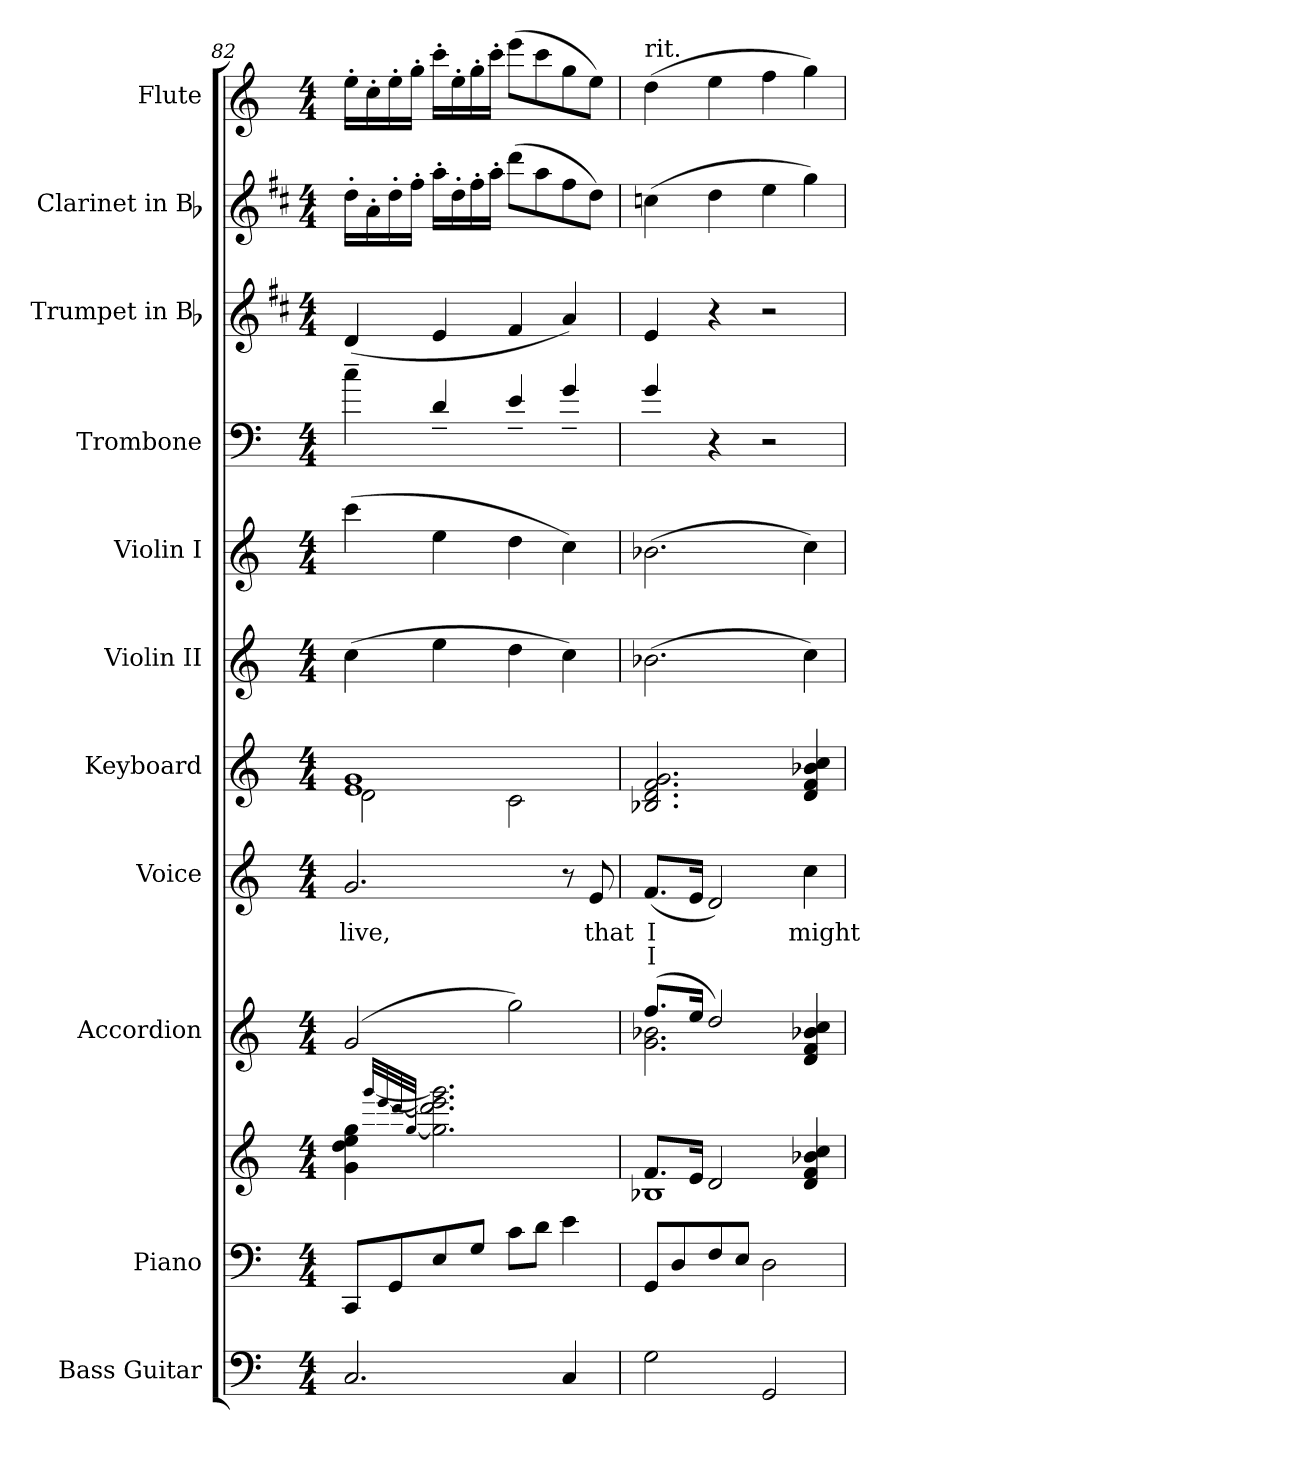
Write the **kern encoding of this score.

**kern	**kern	**kern	**kern	**kern	**text	**text	**kern	**kern	**kern	**kern	**kern	**kern	**kern
*part11	*part10	*part10	*part9	*part8	*part8	*part8	*part7	*part6	*part5	*part4	*part3	*part2	*part1
*staff12	*staff11	*staff10	*staff9	*staff8	*staff8	*staff8	*staff7	*staff6	*staff5	*staff4	*staff3	*staff2	*staff1
*I"Bass Guitar	*I"Piano	*	*I"Accordion	*I"Voice	*	*	*I"Keyboard	*I"Violin II	*I"Violin I	*I"Trombone	*I"Trumpet in Bb	*I"Clarinet in Bb	*I"Flute
*I'Bass	*I'Pno.	*	*I'Accord.	*I'Voice	*	*	*I'Kbd.	*I'Vln. II	*I'Vln. I	*I'Tbn.	*I'Tpt.	*I'Cl.	*I'Fl.
*clefF4	*clefF4	*clefG2	*clefG2	*clefG2	*	*	*clefG2	*clefG2	*clefG2	*clefF4	*clefG2	*clefG2	*clefG2
*ITrd7c12	*	*	*	*	*	*	*	*	*	*ITrd8c14	*ITrd1c2	*ITrd1c2	*
*k[]	*k[]	*k[]	*k[]	*k[]	*	*	*k[]	*k[]	*k[]	*k[]	*k[]	*k[]	*k[]
*C:	*C:	*C:	*C:	*C:	*	*	*C:	*C:	*C:	*C:	*C:	*C:	*C:
*M4/4	*M4/4	*M4/4	*M4/4	*M4/4	*	*	*M4/4	*M4/4	*M4/4	*M4/4	*M4/4	*M4/4	*M4/4
=82	=82	=82	=82	=82	=82	=82	=82	=82	=82	=82	=82	=82	=82
!	!	!	!	!	!LO:LY:b:color=#000000	!	!	!	!	!	!	!	!
*	*	*	*	*	*	*	*^	*	*	*	*	*	*
2.CCi/	8CCi/L	4gi\ 4ddi 4eei 4ggi	(2gi/	2.gi/	live,	.	1ei 1gi	2di\	(4cci\	(4ccci\	4c~i\	(4ci/	16cc'i\LL	16ee'i\LL
.	.	.	.	.	.	.	.	.	.	.	.	.	16g'i\	16cc'i\
.	8GGi/	.	.	.	.	.	.	.	.	.	.	.	16cc'i\	16ee'i\
.	.	.	.	.	.	.	.	.	.	.	.	.	16ee'i\JJ	16gg'i\JJ
.	.	[<32qgggi/LLL	.	.	.	.	.	.	.	.	.	.	.	.
.	.	[<32qeeei/	.	.	.	.	.	.	.	.	.	.	.	.
.	.	[<32qdddi/	.	.	.	.	.	.	.	.	.	.	.	.
.	.	[<32qggi/JJJ	.	.	.	.	.	.	.	.	.	.	.	.
.	8Ei/	2.ggi\] 2.dddi] 2.eeei] 2.gggi]	.	.	.	.	.	.	4eei\	4eei\	4D~i/	4di/	16gg'i\LL	16ccc'i\LL
.	.	.	.	.	.	.	.	.	.	.	.	.	16cc'i\	16ee'i\
.	8Gi/J	.	.	.	.	.	.	.	.	.	.	.	16ee'i\	16gg'i\
.	.	.	.	.	.	.	.	.	.	.	.	.	16gg'i\JJ	16ccc'i\JJ
.	8ci\L	.	2ggi\)	.	.	.	.	2ci\	4ddi\	4ddi\	4E~i/	4ei/	(8ccci\L	(8eeei\L
.	8di\J	.	.	.	.	.	.	.	.	.	.	.	8ggi\	8ccci\
4CCi/	4ei\	.	.	8r	.	.	.	.	4cci\)	4cci\)	4G~i/	4gi/)	8eei\	8ggi\
!	!	!	!	!	!LO:LY:b:color=#000000	!	!	!	!	!	!	!	!	!
.	.	.	.	8ei/	that	.	.	.	.	.	.	.	8cci\J)	8eei\J)
*	*	*	*	*	*	*	*v	*v	*	*	*	*	*	*
=83	=83	=83	=83	=83	=83	=83	=83	=83	=83	=83	=83	=83	=83
*	*	*^	*^	*	*	*	*	*	*	*	*	*	*
!	!	!	!	!	!	!	!	!	!	!	!	!	!	!	!LO:TX:t=rit.
!	!	!	!	!	!	!	!LO:LY:b:color=#000000	!LO:LY:b:color=#000000	!	!	!	!	!	!	!
2GGi\	8GGi/L	8.fi/L	1B-Xi	(8.ffi/L	2.gi\ 2.b-Xi	(8.fi/L	I	I	2.B-Xi/ 2.di 2.fi 2.gi	(2.b-Xi\	(2.b-Xi\	4Gi/	4di/	(4b-Xi\	(4ddi\
.	8Di/	.	.	.	.	.	.	.	.	.	.	.	.	.	.
.	.	16ei/Jk	.	16eei/Jk	.	16ei/Jk	.	.	.	.	.	.	.	.	.
.	8Fi/	2di/	.	2ddi/)	.	2di/)	.	.	.	.	.	4r	4r	4cci\	4eei\
.	8Ei/J	.	.	.	.	.	.	.	.	.	.	.	.	.	.
2GGGi/	2Di\	.	.	.	.	.	.	.	.	.	.	2r	2r	4ddi\	4ffi\
!	!	!	!	!	!	!	!LO:LY:b:color=#000000	!	!	!	!	!	!	!	!
.	.	4di/ 4fi 4b-Xi 4cci	.	4di/ 4fi 4b-Xi 4cci	4ryy	4cci\	might	.	4di/ 4fi 4b-Xi 4cci	4cci\)	4cci\)	.	.	4ffi\)	4ggi\)
*	*	*v	*v	*	*	*	*	*	*	*	*	*	*	*	*
*	*	*	*v	*v	*	*	*	*	*	*	*	*	*	*
=	=	=	=	=	=	=	=	=	=	=	=	=	=
*-	*-	*-	*-	*-	*-	*-	*-	*-	*-	*-	*-	*-	*-
